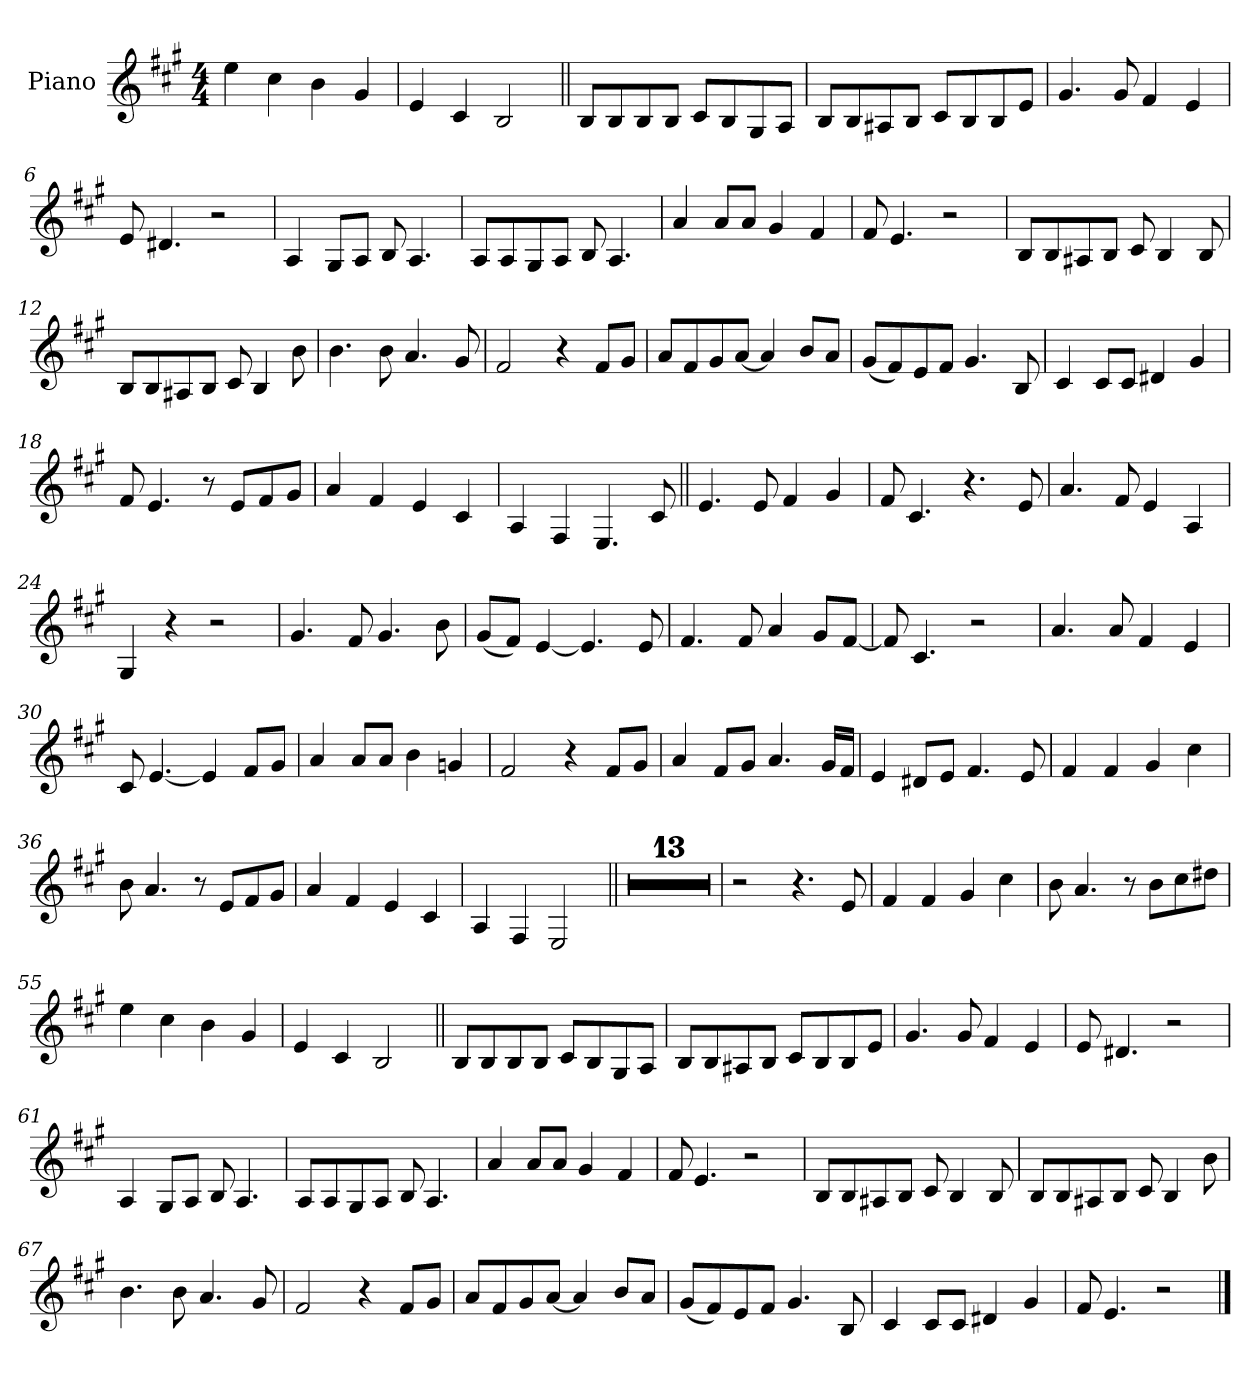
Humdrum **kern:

**kern
*part1
*staff1
*I"Piano
*I'Pno.
*clefG2
*k[f#c#g#]
*M4/4
*MM130
=1
4ee!
4cc#!
4b!
4g#!
=2
4e!
4c#!
2B!
=3||
8BL
8B
8B
8BJ
8c#L
8B
8G#
8AJ
=4
8BL
8B
8A#X
8BJ
8c#L
8B
8B
8eJ
=5
4.g#
8g#
4f#
4e
=6
8e
4.d#X
2r
=7
4A
8G#L
8AJ
8B
4.A
=8
8AL
8A
8G#
8AJ
8B
4.A
=9
4a
8aL
8aJ
4g#
4f#
=10
8f#
4.e
2r
=11
8BL
8B
8A#X
8BJ
8c#
4B
8B
=12
8BL
8B
8A#X
8BJ
8c#
4B
8b
=13
4.b
8b
4.a
8g#
=14
2f#
4r
8f#L
8g#J
=15
8aL
8f#
8g#
[8aJ
4a]
8bL
8aJ
=16
(8g#L
8f#)
8e
8f#J
4.g#
8B
=17
4c#
8c#L
8c#J
4d#X
4g#
=18
8f#
4.e
8r
8e!L
8f#!
8g#!J
=19
4a!
4f#!
4e!
4c#!
=20
4A!
4F#!
4.E!
8c#
=21||
4.e
8e
4f#
4g#
=22
8f#
4.c#
4.r
8e
=23
4.a
8f#
4e
4A
=24
4G#
4r
2r
=25
4.g#
8f#
4.g#
8b
=26
(8g#L
8f#J)
[4e
4.e]
8e
=27
4.f#
8f#
4a
8g#L
[8f#J
=28
8f#]
4.c#
2r
=29
4.a
8a
4f#
4e
=30
8c#
[4.e
4e]
8f#L
8g#J
=31
4a
8aL
8aJ
4b
4gn
=32
2f#
4r
8f#L
8g#J
=33
4a
8f#L
8g#J
4.a
16g#LL
16f#JJ
=34
4e
8d#XL
8eJ
4.f#
8e
=35
4f#
4f#
4g#
4cc#
=36
8b
4.a
8r
8e!L
8f#!
8g#!J
=37
4a!
4f#!
4e!
4c#!
=38
4A!
4F#!
2E!
=39||
1r
=40
1r
=41
1r
=42
1r
=43
1r
=44
1r
=45
1r
=46
1r
=47
1r
=48
1r
=49
1r
=50
1r
=51
1r
=52
2r
4.r
8e
=53
4f#
4f#
4g#
4cc#
=54
8b
4.a
8r
8b!L
8cc#!
8dd#X!J
=55
4ee!
4cc#!
4b!
4g#!
=56
4e!
4c#!
2B!
=57||
8BL
8B
8B
8BJ
8c#L
8B
8G#
8AJ
=58
8BL
8B
8A#X
8BJ
8c#L
8B
8B
8eJ
=59
4.g#
8g#
4f#
4e
=60
8e
4.d#X
2r
=61
4A
8G#L
8AJ
8B
4.A
=62
8AL
8A
8G#
8AJ
8B
4.A
=63
4a
8aL
8aJ
4g#
4f#
=64
8f#
4.e
2r
=65
8BL
8B
8A#X
8BJ
8c#
4B
8B
=66
8BL
8B
8A#X
8BJ
8c#
4B
8b
=67
4.b
8b
4.a
8g#
=68
2f#
4r
8f#L
8g#J
=69
8aL
8f#
8g#
[8aJ
4a]
8bL
8aJ
=70
(8g#L
8f#)
8e
8f#J
4.g#
8B
=71
4c#
8c#L
8c#J
4d#X
4g#
=72
8f#
4.e
2r
==
*-
